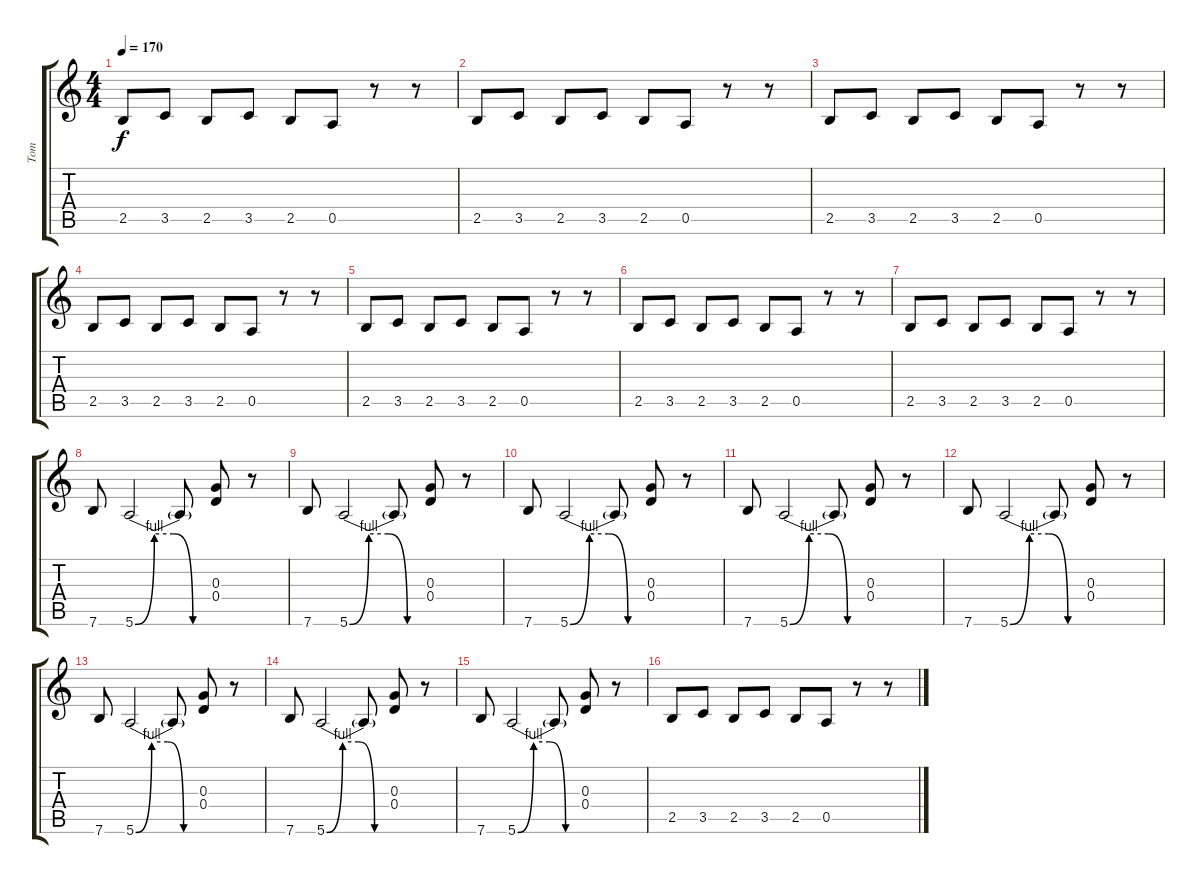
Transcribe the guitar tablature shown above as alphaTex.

\track ("Tom" "Tom") {instrument distortionguitar}
\staff {score tabs}
\tuning (E4 B3 G3 D3 A2 E2) {hide}
\ts (4 4)
\tempo 170
\clef g2
\ks c
2.5.8{dy f} 3.5.8 2.5.8 3.5.8 2.5.8 0.5.8 r.8 r.8 |
2.5.8 3.5.8 2.5.8 3.5.8 2.5.8 0.5.8 r.8 r.8 |
2.5.8 3.5.8 2.5.8 3.5.8 2.5.8 0.5.8 r.8 r.8 |
2.5.8 3.5.8 2.5.8 3.5.8 2.5.8 0.5.8 r.8 r.8 |
2.5.8 3.5.8 2.5.8 3.5.8 2.5.8 0.5.8 r.8 r.8 |
2.5.8 3.5.8 2.5.8 3.5.8 2.5.8 0.5.8 r.8 r.8 |
2.5.8 3.5.8 2.5.8 3.5.8 2.5.8 0.5.8 r.8 r.8 |
7.6.8{volume 14} 5.6{be (custom 0 0 15 4 30 4 45 0 60 0)}.2 5.6{t}.8 (0.3 0.4).8 r.8 |
7.6.8 5.6{be (custom 0 0 15 4 30 4 45 0 60 0)}.2 5.6{t}.8 (0.3 0.4).8 r.8 |
7.6.8 5.6{be (custom 0 0 15 4 30 4 45 0 60 0)}.2 5.6{t}.8 (0.3 0.4).8 r.8 |
7.6.8 5.6{be (custom 0 0 15 4 30 4 45 0 60 0)}.2 5.6{t}.8 (0.3 0.4).8 r.8 |
7.6.8 5.6{be (custom 0 0 15 4 30 4 45 0 60 0)}.2 5.6{t}.8 (0.3 0.4).8 r.8 |
7.6.8 5.6{be (custom 0 0 15 4 30 4 45 0 60 0)}.2 5.6{t}.8 (0.3 0.4).8 r.8 |
7.6.8 5.6{be (custom 0 0 15 4 30 4 45 0 60 0)}.2 5.6{t}.8 (0.3 0.4).8 r.8 |
7.6.8 5.6{be (custom 0 0 15 4 30 4 45 0 60 0)}.2 5.6{t}.8 (0.3 0.4).8 r.8 |
2.5.8{volume 11} 3.5.8 2.5.8 3.5.8 2.5.8 0.5.8 r.8 r.8
